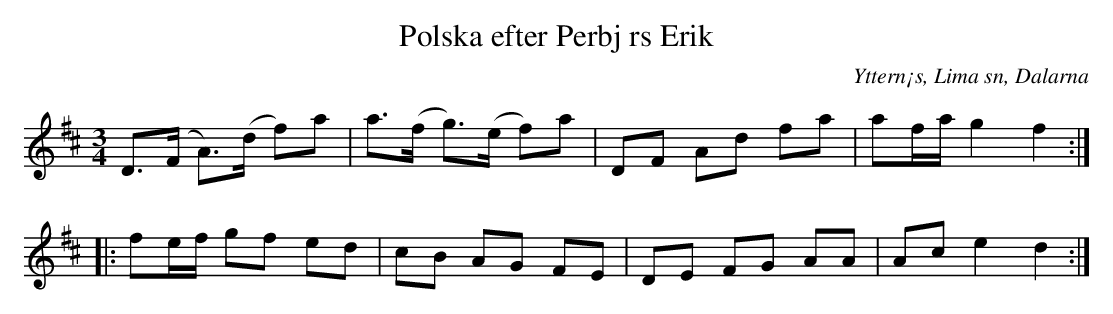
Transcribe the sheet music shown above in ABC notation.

X:1
T:Polska efter Perbj rs Erik
O:Yttern¡s, Lima sn, Dalarna
M:3/4
L:1/8
K:D
D>(F A>)(d f)a | a>(f g>)(e f)a | DF Ad fa | af/a/ g2 f2 ::
fe/f/ gf ed | cB AG FE | DE FG AA | Ac e2 d2 :|
